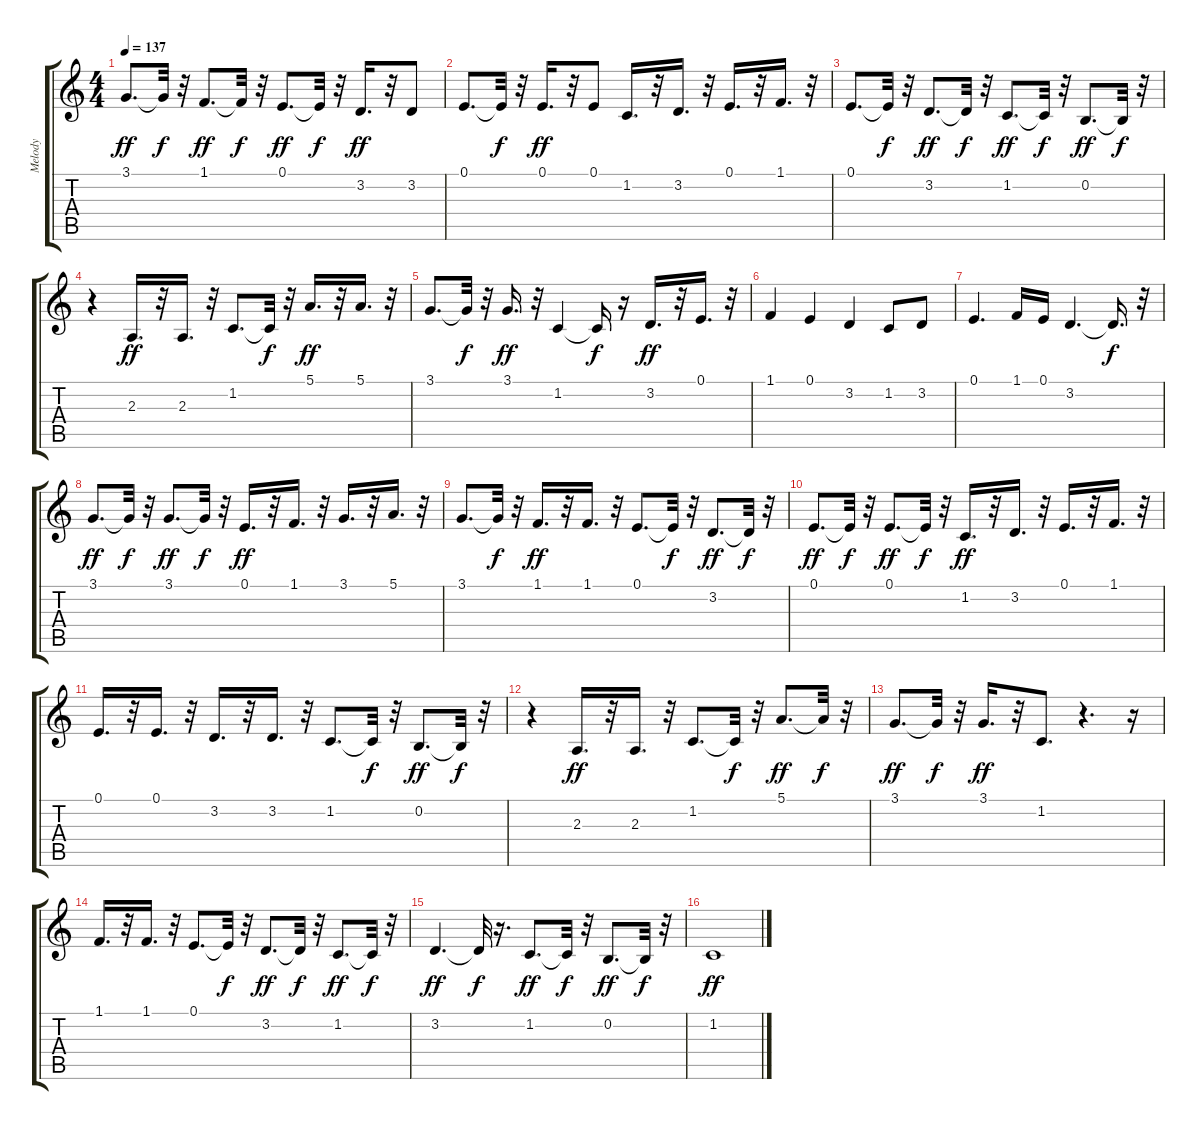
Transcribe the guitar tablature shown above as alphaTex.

\track ("Melody" "Melody") {instrument altosax}
\staff {score tabs}
\tuning (E4 B3 G3 D3 A2 E2) {hide}
\ts (4 4)
\tempo 137
\clef g2
\ks c
3.1.8{d dy ff} 3.1{t}.32{dy f} r.32 1.1.8{d dy ff} 1.1{t}.32{dy f} r.32 0.1.8{d dy ff} 0.1{t}.32{dy f} r.32 3.2.16{d dy ff} r.32 3.2.8 |
0.1.8{d} 0.1{t}.32{dy f} r.32 0.1.16{d dy ff} r.32 0.1.8 1.2.16{d} r.32 3.2.16{d} r.32 0.1.16{d} r.32 1.1.16{d} r.32 |
0.1.8{d} 0.1{t}.32{dy f} r.32 3.2.8{d dy ff} 3.2{t}.32{dy f} r.32 1.2.8{d dy ff} 1.2{t}.32{dy f} r.32 0.2.8{d dy ff} 0.2{t}.32{dy f} r.32 |
r.4 2.3.16{d dy ff} r.32 2.3.16{d} r.32 1.2.8{d} 1.2{t}.32{dy f} r.32 5.1.16{d dy ff} r.32 5.1.16{d} r.32 |
3.1.8{d} 3.1{t}.32{dy f} r.32 3.1.16{d dy ff} r.32 1.2.4 1.2{t}.16{dy f} r.16 3.2.16{d dy ff} r.32 0.1.16{d} r.32 |
1.1.4 0.1.4 3.2.4 1.2.8 3.2.8 |
0.1.4{d} 1.1.16 0.1.16 3.2.4{d} 3.2{t}.16{d dy f} r.32 |
3.1.8{d dy ff} 3.1{t}.32{dy f} r.32 3.1.8{d dy ff} 3.1{t}.32{dy f} r.32 0.1.16{d dy ff} r.32 1.1.16{d} r.32 3.1.16{d} r.32 5.1.16{d} r.32 |
3.1.8{d} 3.1{t}.32{dy f} r.32 1.1.16{d dy ff} r.32 1.1.16{d} r.32 0.1.8{d} 0.1{t}.32{dy f} r.32 3.2.8{d dy ff} 3.2{t}.32{dy f} r.32 |
0.1.8{d dy ff} 0.1{t}.32{dy f} r.32 0.1.8{d dy ff} 0.1{t}.32{dy f} r.32 1.2.16{d dy ff} r.32 3.2.16{d} r.32 0.1.16{d} r.32 1.1.16{d} r.32 |
0.1.16{d} r.32 0.1.16{d} r.32 3.2.16{d} r.32 3.2.16{d} r.32 1.2.8{d} 1.2{t}.32{dy f} r.32 0.2.8{d dy ff} 0.2{t}.32{dy f} r.32 |
r.4 2.3.16{d dy ff} r.32 2.3.16{d} r.32 1.2.8{d} 1.2{t}.32{dy f} r.32 5.1.8{d dy ff} 5.1{t}.32{dy f} r.32 |
3.1.8{d dy ff} 3.1{t}.32{dy f} r.32 3.1.16{d dy ff} r.32 1.2.8{d} r.4{d} r.16 |
1.1.16{d} r.32 1.1.16{d} r.32 0.1.8{d} 0.1{t}.32{dy f} r.32 3.2.8{d dy ff} 3.2{t}.32{dy f} r.32 1.2.8{d dy ff} 1.2{t}.32{dy f} r.32 |
3.2.4{d dy ff} 3.2{t}.32{dy f} r.16{d} 1.2.8{d dy ff} 1.2{t}.32{dy f} r.32 0.2.8{d dy ff} 0.2{t}.32{dy f} r.32 |
1.2.1{dy ff}
